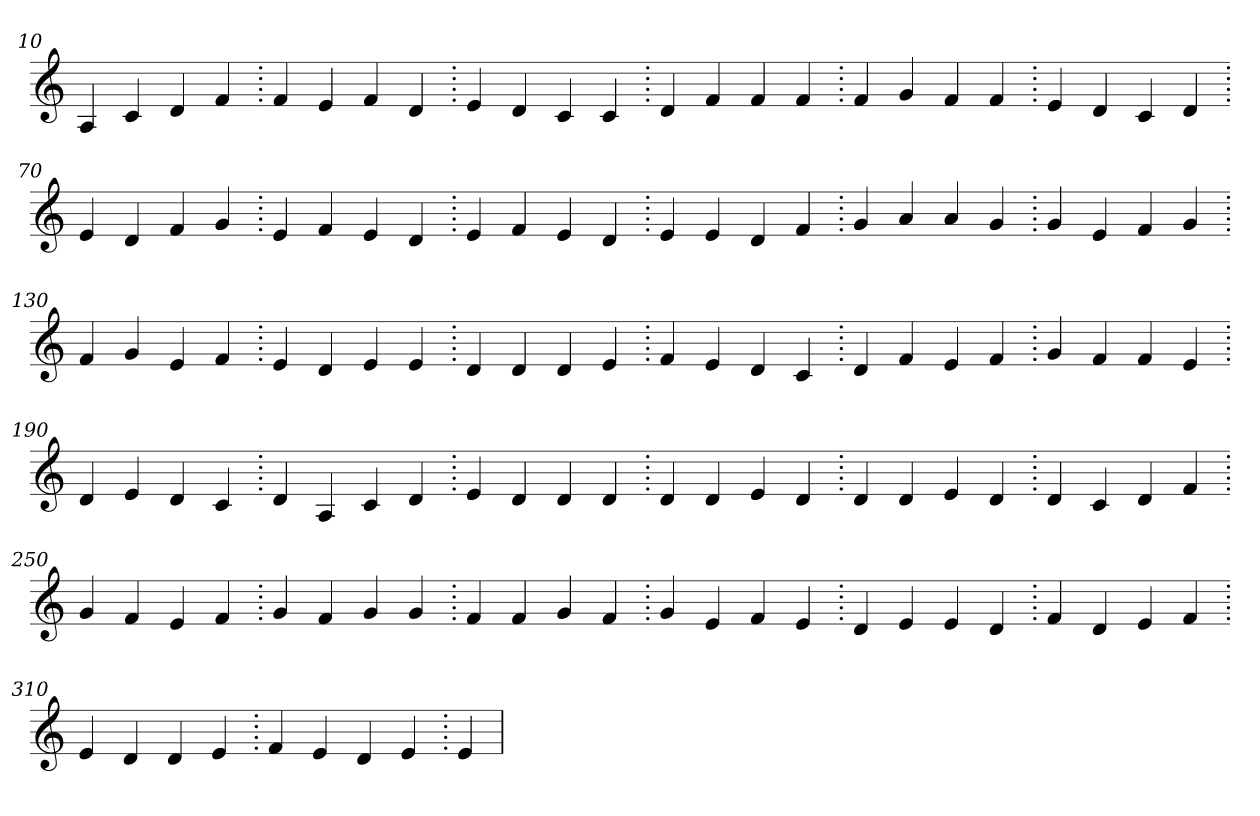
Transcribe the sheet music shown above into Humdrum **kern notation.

**kern
*part1
*staff1
*clefG2
=10.
4A
4c
4d
4f
=20.
4f
4e
4f
4d
=30.
4e
4d
4c
4c
=40.
4d
4f
4f
4f
=50.
4f
4g
4f
4f
=60.
4e
4d
4c
4d
=70.
4e
4d
4f
4g
=80.
4e
4f
4e
4d
=90.
4e
4f
4e
4d
=100.
4e
4e
4d
4f
=110.
4g
4a
4a
4g
=120.
4g
4e
4f
4g
=130.
4f
4g
4e
4f
=140.
4e
4d
4e
4e
=150.
4d
4d
4d
4e
=160.
4f
4e
4d
4c
=170.
4d
4f
4e
4f
=180.
4g
4f
4f
4e
=190.
4d
4e
4d
4c
=200.
4d
4A
4c
4d
=210.
4e
4d
4d
4d
=220.
4d
4d
4e
4d
=230.
4d
4d
4e
4d
=240.
4d
4c
4d
4f
=250.
4g
4f
4e
4f
=260.
4g
4f
4g
4g
=270.
4f
4f
4g
4f
=280.
4g
4e
4f
4e
=290.
4d
4e
4e
4d
=300.
4f
4d
4e
4f
=310.
4e
4d
4d
4e
=320.
4f
4e
4d
4e
=330.
4e
=
*-
